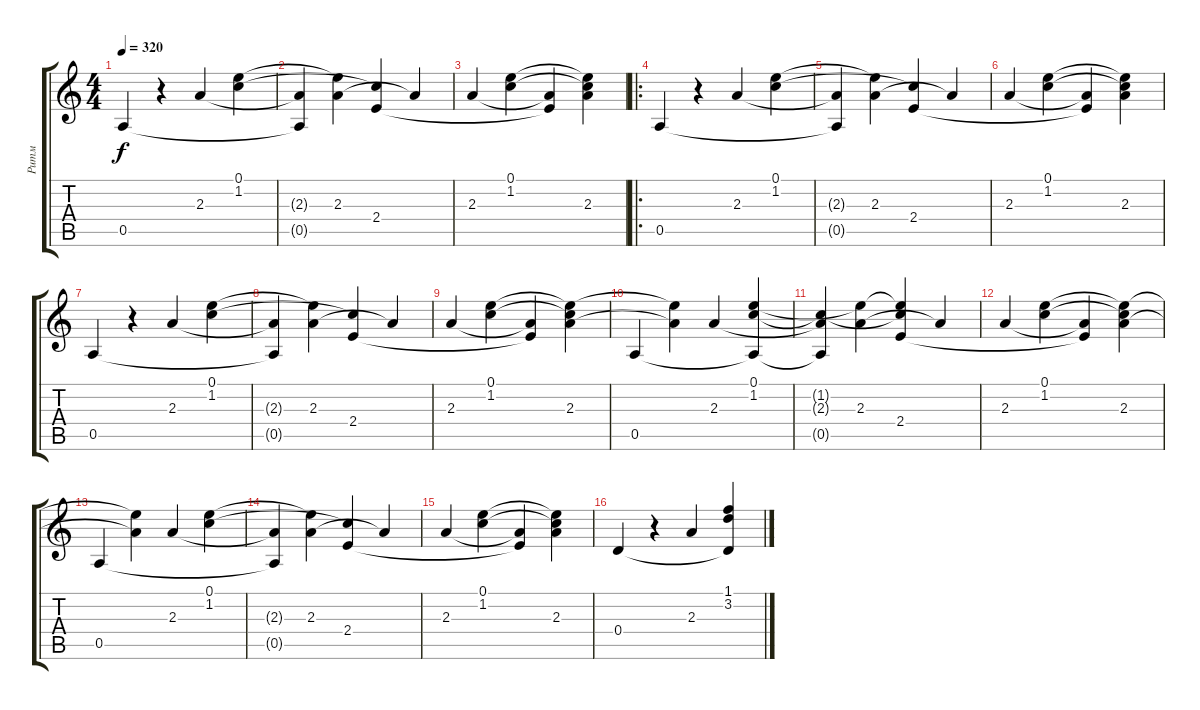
\track ("Ритм" "Ритм") {instrument acousticguitarnylon}
\staff {score tabs}
\tuning (E4 B3 G3 D3 A2 E2) {hide}
\ts (4 4)
\tempo 320
\clef g2
\ks c
0.5.4{dy f instrument acousticguitarnylon} r.4 2.3.4 (0.1 1.2).4 |
(2.3{t} 0.5{t}).4 (0.1{t} 2.3).4 (1.2{t} 2.4).4 2.3{t}.4 |
2.3.4 (0.1 1.2).4 (2.3{t} 2.4{t}).4 (0.1{t} 1.2{t} 2.3).4 |
\ro
0.5.4 r.4 2.3.4 (0.1 1.2).4 |
(2.3{t} 0.5{t}).4 (0.1{t} 2.3).4 (1.2{t} 2.4).4 2.3{t}.4 |
2.3.4 (0.1 1.2).4 (2.3{t} 2.4{t}).4 (0.1{t} 1.2{t} 2.3).4 |
0.5.4 r.4 2.3.4 (0.1 1.2).4 |
(2.3{t} 0.5{t}).4 (0.1{t} 2.3).4 (1.2{t} 2.4).4 2.3{t}.4 |
2.3.4 (0.1 1.2).4 (2.3{t} 2.4{t}).4 (0.1{t} 1.2{t} 2.3).4 |
0.5.4 (0.1{t} 2.3{t}).4 2.3.4 (0.1 1.2 0.5{t}).4 |
(1.2{t} 2.3{t} 0.5{t}).4 (0.1{t} 2.3).4 (0.1{t} 1.2{t} 2.4).4 2.3{t}.4 |
2.3.4 (0.1 1.2).4 (2.3{t} 2.4{t}).4 (0.1{t} 1.2{t} 2.3).4 |
0.5.4 (0.1{t} 2.3{t}).4 2.3.4 (0.1 1.2).4 |
(2.3{t} 0.5{t}).4 (0.1{t} 2.3).4 (1.2{t} 2.4).4 2.3{t}.4 |
2.3.4 (0.1 1.2).4 (2.3{t} 2.4{t}).4 (0.1{t} 1.2{t} 2.3).4 |
0.4.4 r.4 2.3.4 (1.1 3.2 0.4{t}).4
